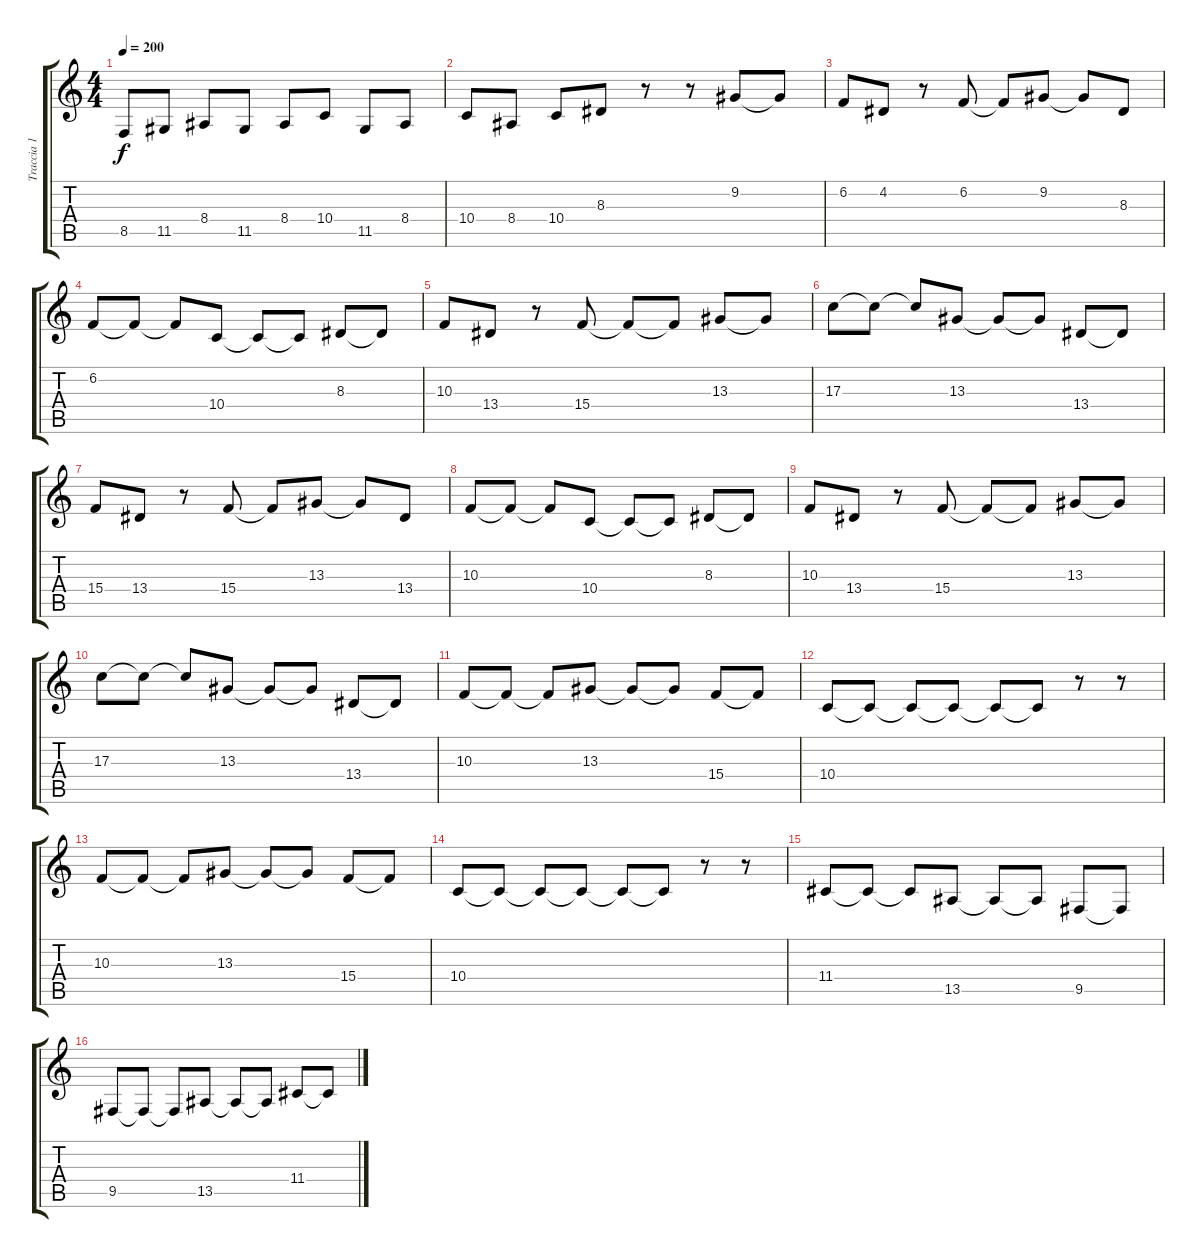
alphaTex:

\track ("Traccia 1" "Traccia 1") {instrument fx1rain}
\staff {score tabs}
\tuning (E4 B3 G3 D3 A2 E2) {hide}
\ts (4 4)
\tempo 200
\clef g2
\ks c
8.5.8{dy f} 11.5.8 8.4.8 11.5.8 8.4.8 10.4.8 11.5.8 8.4.8 |
10.4.8 8.4.8 10.4.8 8.3.8 r.8 r.8 9.2.8 9.2{t}.8 |
6.2.8 4.2.8 r.8 6.2.8 6.2{t}.8 9.2.8 9.2{t}.8 8.3.8 |
6.2.8 6.2{t}.8 6.2{t}.8 10.4.8 10.4{t}.8 10.4{t}.8 8.3.8 8.3{t}.8 |
10.3.8 13.4.8 r.8 15.4.8 15.4{t}.8 15.4{t}.8 13.3.8 13.3{t}.8 |
17.3.8 17.3{t}.8 17.3{t}.8 13.3.8 13.3{t}.8 13.3{t}.8 13.4.8 13.4{t}.8 |
15.4.8 13.4.8 r.8 15.4.8 15.4{t}.8 13.3.8 13.3{t}.8 13.4.8 |
10.3.8 10.3{t}.8 10.3{t}.8 10.4.8 10.4{t}.8 10.4{t}.8 8.3.8 8.3{t}.8 |
10.3.8 13.4.8 r.8 15.4.8 15.4{t}.8 15.4{t}.8 13.3.8 13.3{t}.8 |
17.3.8 17.3{t}.8 17.3{t}.8 13.3.8 13.3{t}.8 13.3{t}.8 13.4.8 13.4{t}.8 |
10.3.8 10.3{t}.8 10.3{t}.8 13.3.8 13.3{t}.8 13.3{t}.8 15.4.8 15.4{t}.8 |
10.4.8 10.4{t}.8 10.4{t}.8 10.4{t}.8 10.4{t}.8 10.4{t}.8 r.8 r.8 |
10.3.8 10.3{t}.8 10.3{t}.8 13.3.8 13.3{t}.8 13.3{t}.8 15.4.8 15.4{t}.8 |
10.4.8 10.4{t}.8 10.4{t}.8 10.4{t}.8 10.4{t}.8 10.4{t}.8 r.8 r.8 |
11.4.8 11.4{t}.8 11.4{t}.8 13.5.8 13.5{t}.8 13.5{t}.8 9.5.8 9.5{t}.8 |
9.5.8 9.5{t}.8 9.5{t}.8 13.5.8 13.5{t}.8 13.5{t}.8 11.4.8 11.4{t}.8
